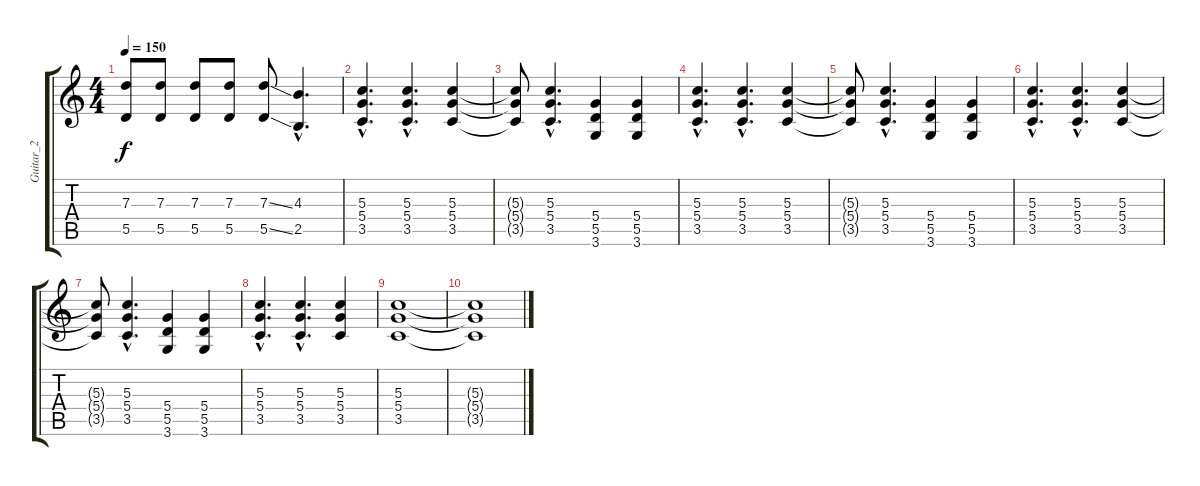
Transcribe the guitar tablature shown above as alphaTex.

\track ("Guitar_2" "Guitar_2") {instrument distortionguitar}
\staff {score tabs}
\tuning (E4 B3 G3 D3 A2 E2) {hide}
\ts (4 4)
\tempo 150
\clef g2
\ks c
(7.3 5.5).8{dy f} (7.3 5.5).8 (7.3 5.5).8 (7.3 5.5).8 (7.3{ss} 5.5{ss}).8 (4.3{hac} 2.5{hac}).4{d} |
(5.3{hac} 5.4{hac} 3.5{hac}).4{d} (5.3{hac} 5.4{hac} 3.5{hac}).4{d} (5.3 5.4 3.5).4 |
(5.3{t} 5.4{t} 3.5{t}).8 (5.3{hac} 5.4{hac} 3.5{hac}).4{d} (5.4 5.5 3.6).4 (5.4 5.5 3.6).4 |
(5.3{hac} 5.4{hac} 3.5{hac}).4{d} (5.3{hac} 5.4{hac} 3.5{hac}).4{d} (5.3 5.4 3.5).4 |
(5.3{t} 5.4{t} 3.5{t}).8 (5.3{hac} 5.4{hac} 3.5{hac}).4{d} (5.4 5.5 3.6).4 (5.4 5.5 3.6).4 |
(5.3{hac} 5.4{hac} 3.5{hac}).4{d} (5.3{hac} 5.4{hac} 3.5{hac}).4{d} (5.3 5.4 3.5).4 |
(5.3{t} 5.4{t} 3.5{t}).8 (5.3{hac} 5.4{hac} 3.5{hac}).4{d} (5.4 5.5 3.6).4 (5.4 5.5 3.6).4 |
(5.3{hac} 5.4{hac} 3.5{hac}).4{d} (5.3{hac} 5.4{hac} 3.5{hac}).4{d} (5.3 5.4 3.5).4 |
(5.3 5.4 3.5).1 |
(5.3{t} 5.4{t} 3.5{t}).1
